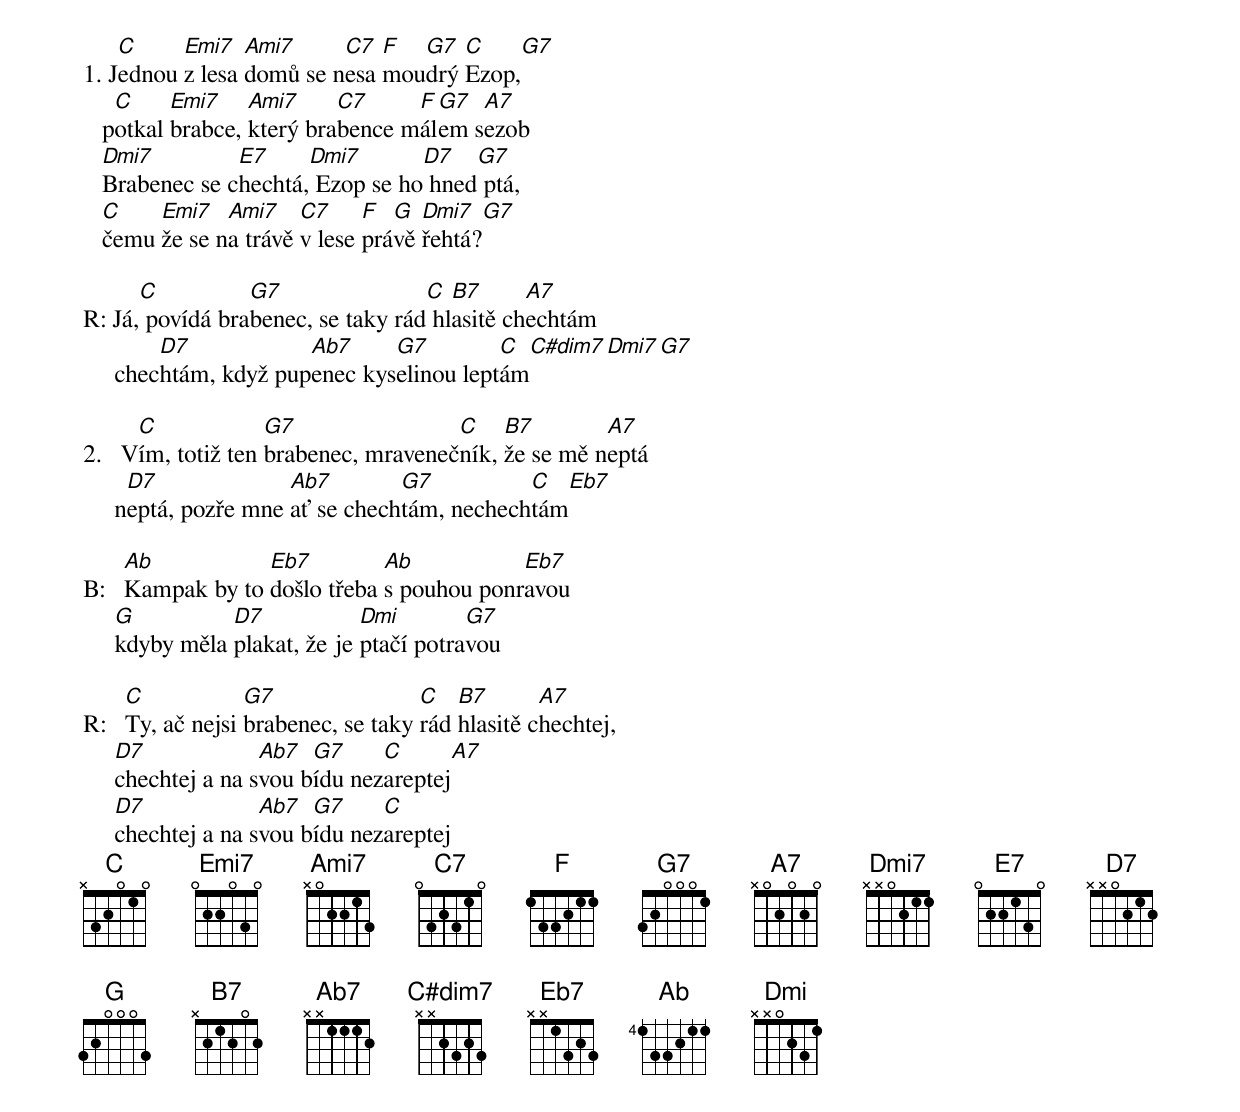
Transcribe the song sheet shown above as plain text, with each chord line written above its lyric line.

    C     Emi7   Ami7     C7  F  G7  C    G7
1. Jednou z lesa domů se nesa moudrý Ezop,
    C     Emi7    Ami7     C7     F G7  A7
   potkal brabce, který brabence málem sezob
   Dmi7         E7     Dmi7       D7   G7
   Brabenec se chechtá, Ezop se ho hned ptá,
   C    Emi7   Ami7    C7     F  G  Dmi7  G7
   čemu že se na trávě v lese právě řehtá?

      C          G7                C  B7      A7
R: Já, povídá brabenec, se taky rád hlasitě chechtám
         D7            Ab7     G7         C   C#dim7 Dmi7 G7
     chechtám, když pupenec kyselinou leptám

      C             G7                C    B7        A7
2.   Vím, totiž ten brabenec, mravenečník, že se mě neptá
      D7              Ab7        G7          C    Eb7
     neptá, pozře mne ať se chechtám, nechechtám

     Ab           Eb7         Ab           Eb7
B:   Kampak by to došlo třeba s pouhou ponravou
     G          D7            Dmi        G7
     kdyby měla plakat, že je ptačí potravou

     C            G7                C   B7       A7
R:   Ty, ač nejsi brabenec, se taky rád hlasitě chechtej,
     D7             Ab7  G7     C       A7
     chechtej a na svou bídu nezareptej
     D7             Ab7  G7     C
     chechtej a na svou bídu nezareptej
